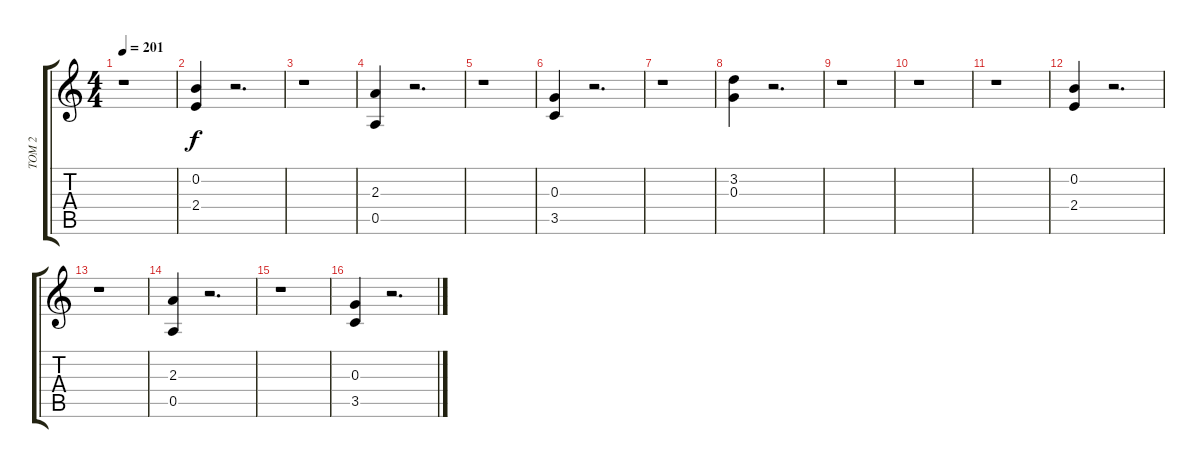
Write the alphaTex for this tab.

\track ("TOM 2" "TOM 2") {instrument overdrivenguitar}
\staff {score tabs}
\tuning (E4 B3 G3 D3 A2 E2) {hide}
\ts (4 4)
\tempo 201
\clef g2
\ks c
r.1{dy f} |
(0.2 2.4).4 r.2{d} |
r.1 |
(2.3 0.5).4 r.2{d} |
r.1 |
(0.3 3.5).4 r.2{d} |
r.1 |
(3.2 0.3).4 r.2{d} |
r.1 |
r.1 |
r.1 |
(0.2 2.4).4 r.2{d} |
r.1 |
(2.3 0.5).4 r.2{d} |
r.1 |
(0.3 3.5).4 r.2{d}
